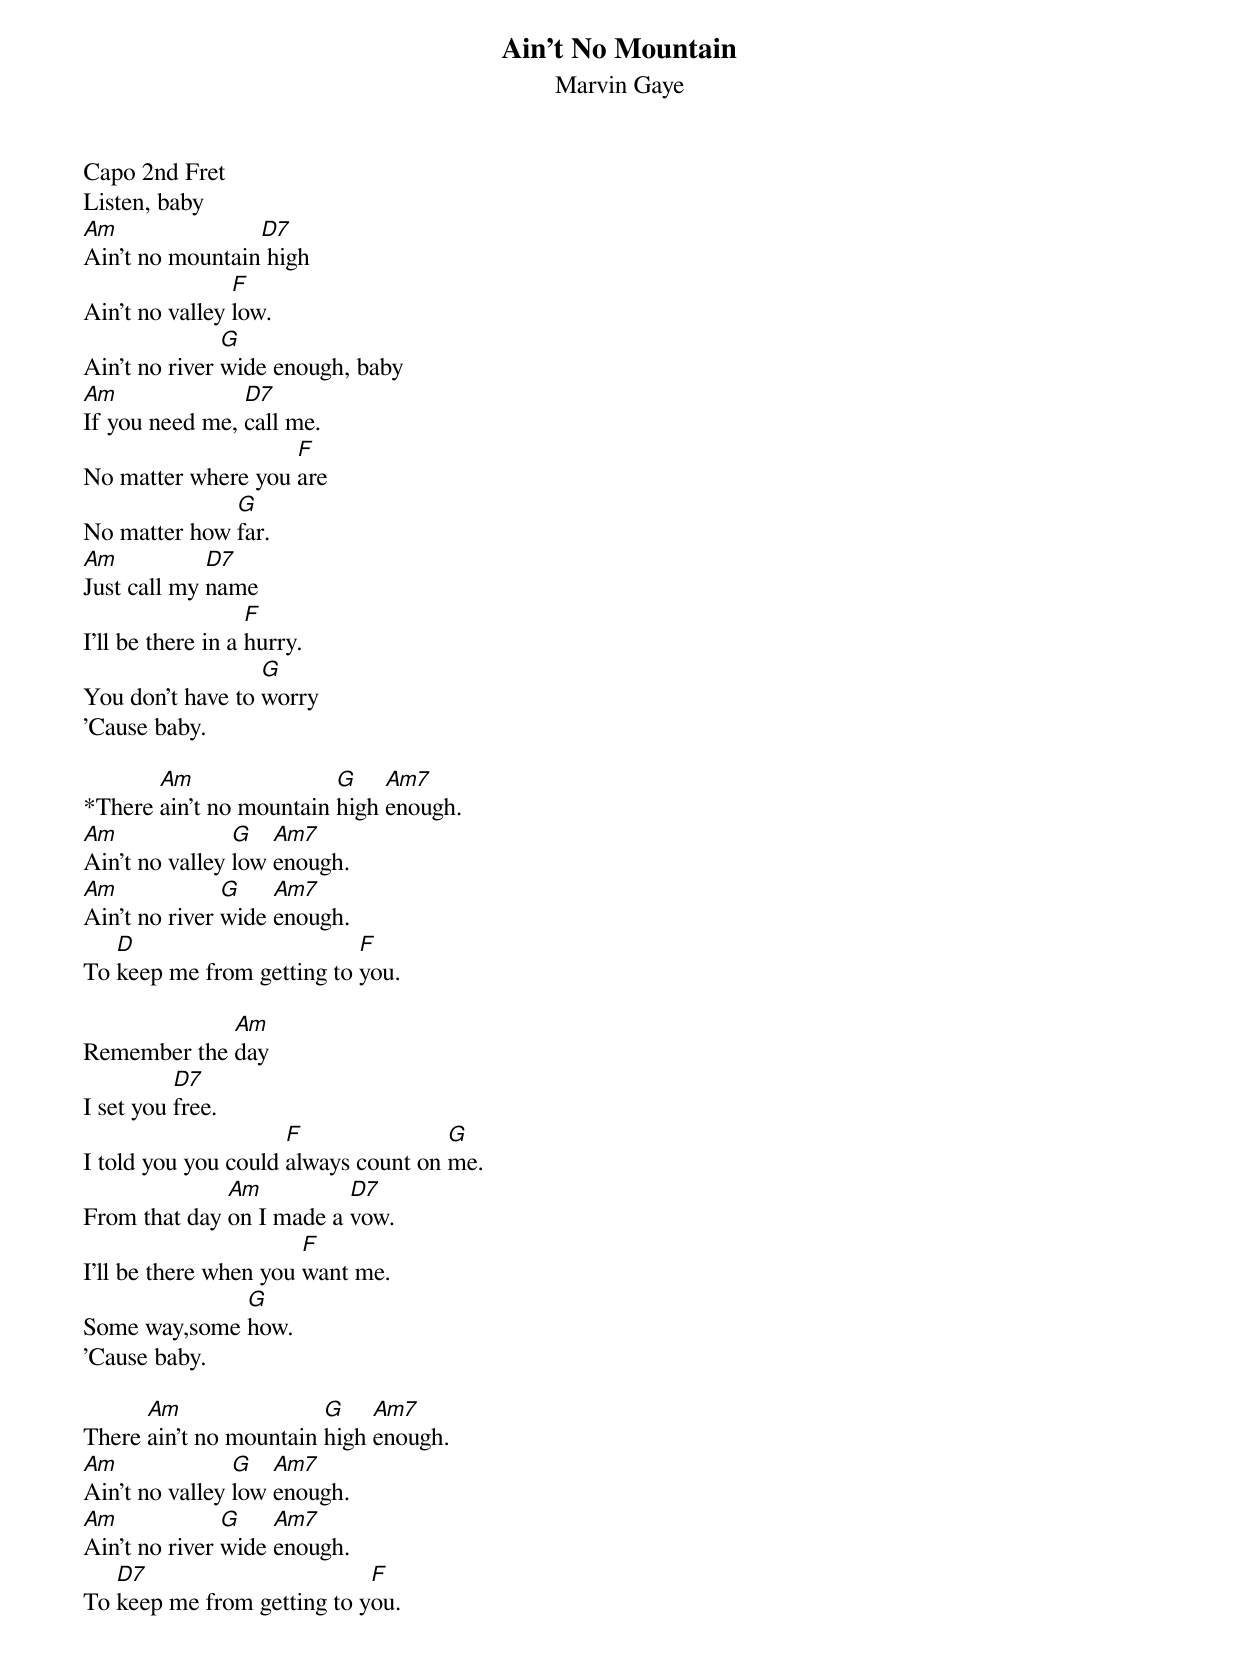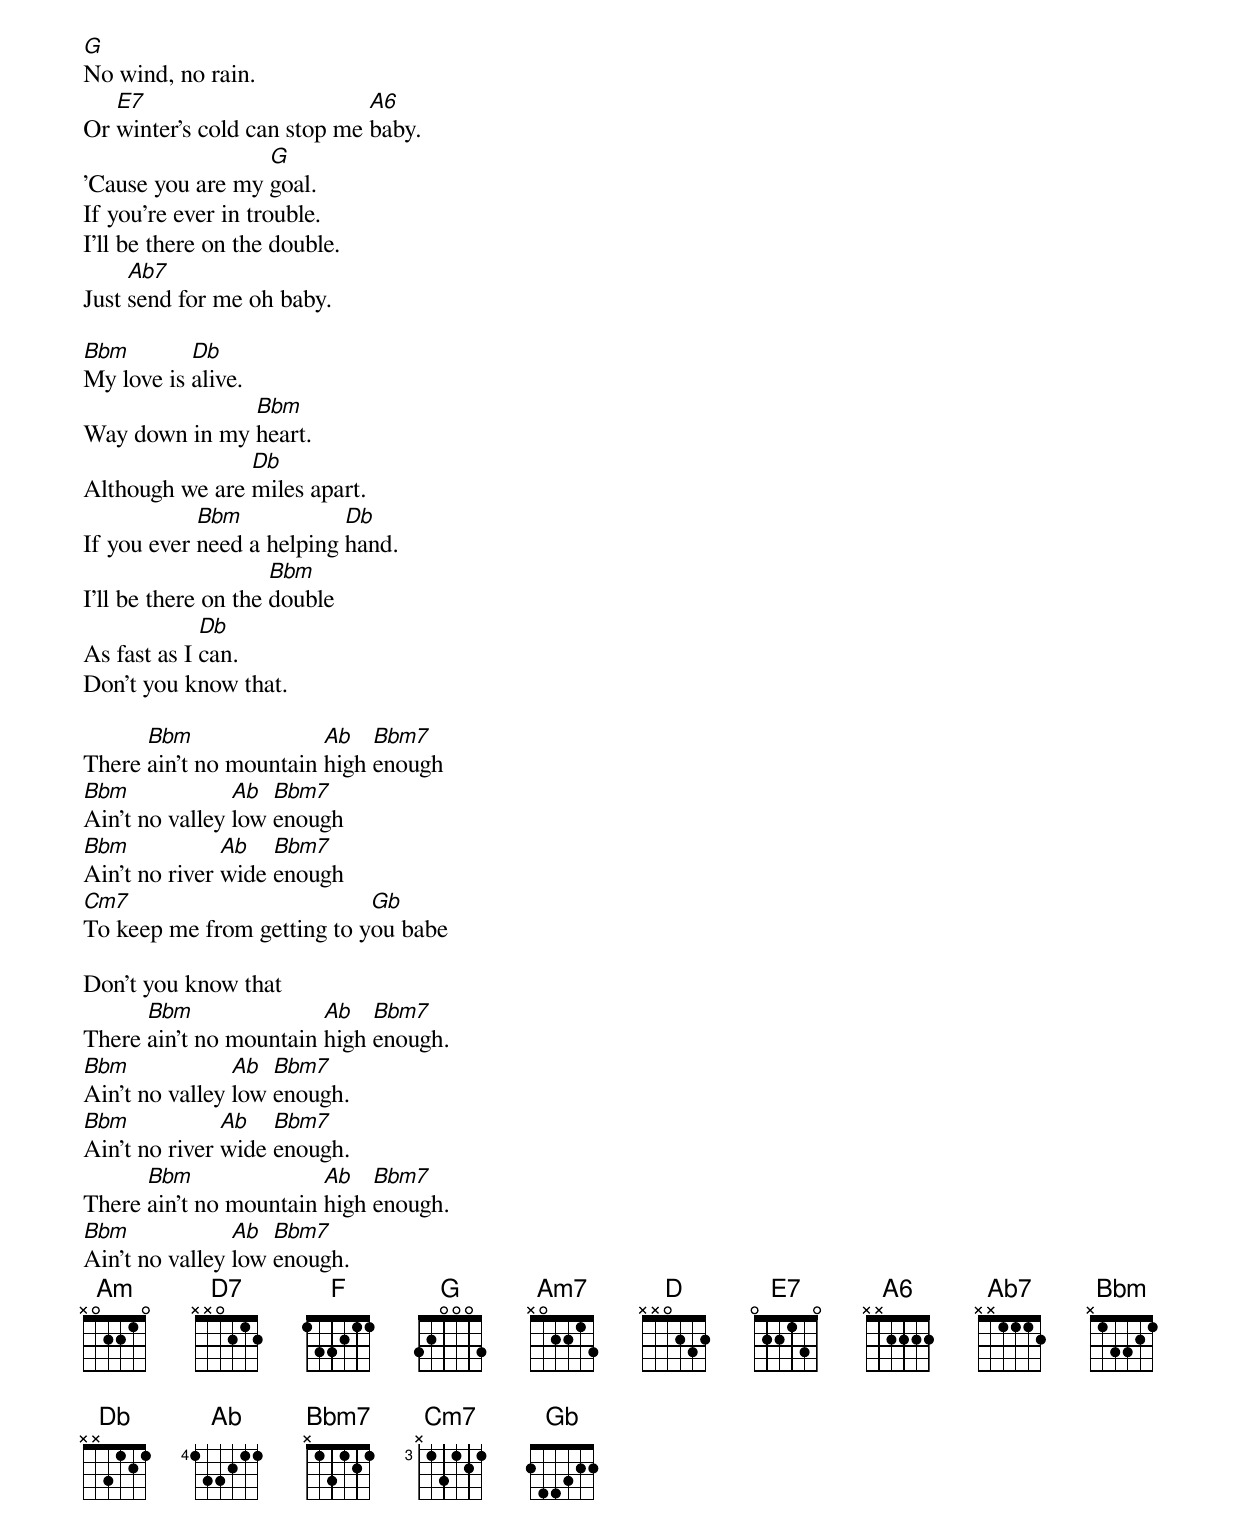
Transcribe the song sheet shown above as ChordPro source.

{title:Ain't No Mountain}
{subtitle:Marvin Gaye}
Capo 2nd Fret
Listen, baby
[Am]Ain't no mountain[D7] high
Ain't no valley [F]low.
Ain't no river [G]wide enough, baby
[Am]If you need me, [D7]call me.
No matter where you [F]are
No matter how [G]far.
[Am]Just call my [D7]name
I'll be there in a [F]hurry.
You don't have to [G]worry
'Cause baby.

*There [Am]ain't no mountain [G]high [Am7]enough.
[Am]Ain't no valley [G]low [Am7]enough.
[Am]Ain't no river [G]wide [Am7]enough.
To [D]keep me from getting to [F]you.

Remember the [Am]day
I set you [D7]free.
I told you you could [F]always count on [G]me.
From that day [Am]on I made a [D7]vow.
I'll be there when you [F]want me.
Some way,some [G]how.
'Cause baby.

There [Am]ain't no mountain [G]high [Am7]enough.
[Am]Ain't no valley [G]low [Am7]enough.
[Am]Ain't no river [G]wide [Am7]enough.
To [D7]keep me from getting to y[F]ou.

[G]No wind, no rain.
Or [E7]winter’s cold can stop me [A6]baby.
'Cause you are my [G]goal.
If you're ever in trouble.
I'll be there on the double.
Just [Ab7]send for me oh baby.

[Bbm]My love is [Db]alive.
Way down in my [Bbm]heart.
Although we are [Db]miles apart.
If you ever [Bbm]need a helping [Db]hand.
I'll be there on the [Bbm]double
As fast as I [Db]can.
Don't you know that.

There [Bbm]ain't no mountain [Ab]high [Bbm7]enough
[Bbm]Ain't no valley [Ab]low [Bbm7]enough
[Bbm]Ain't no river [Ab]wide [Bbm7]enough
[Cm7]To keep me from getting to y[Gb]ou babe

Don't you know that
There [Bbm]ain't no mountain [Ab]high [Bbm7]enough.
[Bbm]Ain't no valley [Ab]low [Bbm7]enough.
[Bbm]Ain't no river [Ab]wide [Bbm7]enough.
There [Bbm]ain't no mountain [Ab]high [Bbm7]enough.
[Bbm]Ain't no valley [Ab]low [Bbm7]enough.
